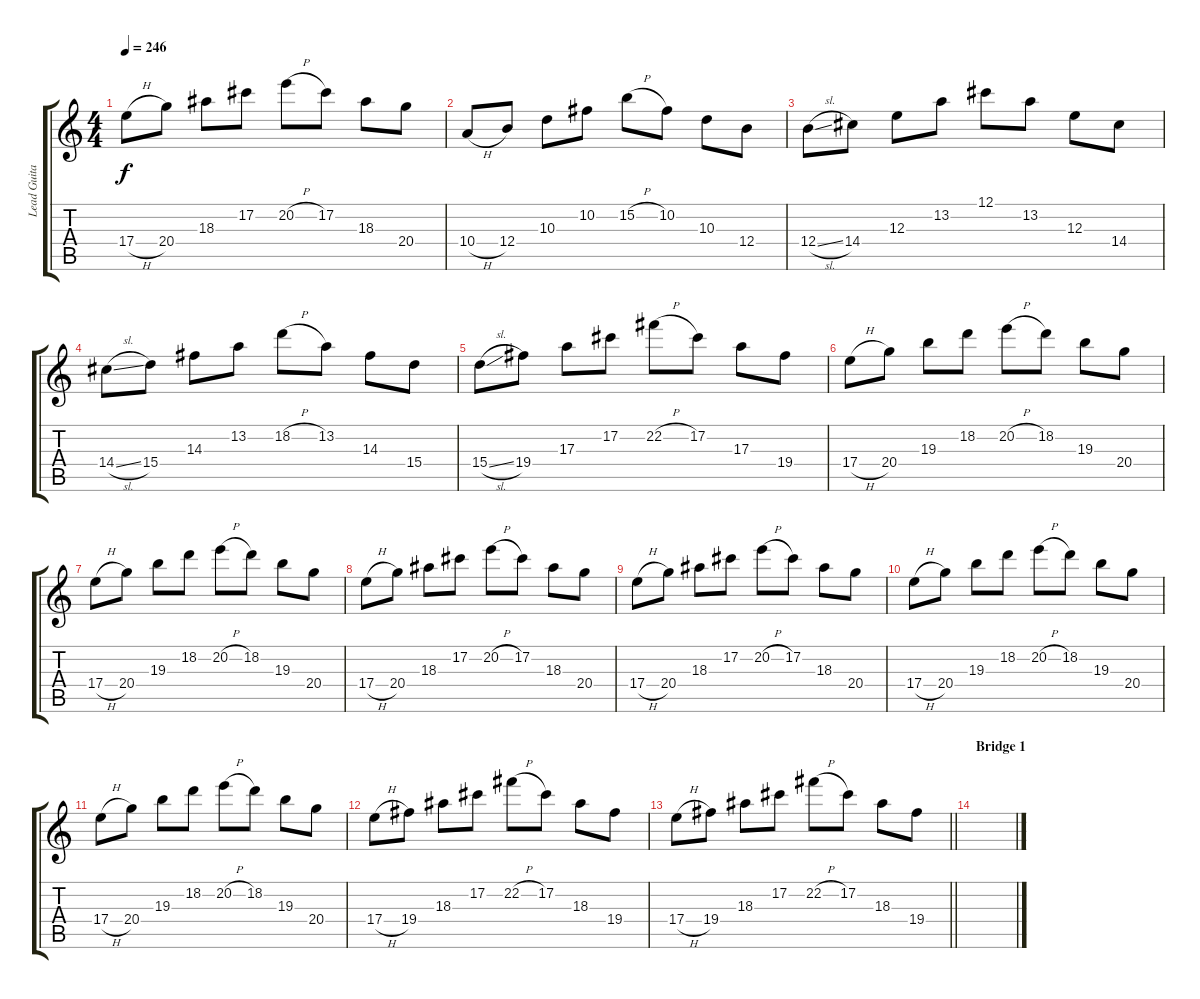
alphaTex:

\track ("Lead Guitar" "Lead Guita") {instrument distortionguitar}
\staff {score tabs}
\tuning (Db4 Ab3 E3 B2 Gb2 B1) {hide}
\ts (4 4)
\tempo 246
\clef g2
\ks c
17.4{h}.8{dy f} 20.4.8 18.3.8 17.2.8 20.2{h}.8 17.2.8 18.3.8 20.4.8 |
10.4{h}.8 12.4.8 10.3.8 10.2.8 15.2{h}.8 10.2.8 10.3.8 12.4.8 |
12.4{sl}.8 14.4.8 12.3.8 13.2.8 12.1.8 13.2.8 12.3.8 14.4.8 |
14.4{sl}.8 15.4.8 14.3.8 13.2.8 18.2{h}.8 13.2.8 14.3.8 15.4.8 |
15.4{sl}.8 19.4.8 17.3.8 17.2.8 22.2{h}.8 17.2.8 17.3.8 19.4.8 |
17.4{h}.8 20.4.8 19.3.8 18.2.8 20.2{h}.8 18.2.8 19.3.8 20.4.8 |
17.4{h}.8 20.4.8 19.3.8 18.2.8 20.2{h}.8 18.2.8 19.3.8 20.4.8 |
17.4{h}.8 20.4.8 18.3.8 17.2.8 20.2{h}.8 17.2.8 18.3.8 20.4.8 |
17.4{h}.8 20.4.8 18.3.8 17.2.8 20.2{h}.8 17.2.8 18.3.8 20.4.8 |
17.4{h}.8 20.4.8 19.3.8 18.2.8 20.2{h}.8 18.2.8 19.3.8 20.4.8 |
17.4{h}.8 20.4.8 19.3.8 18.2.8 20.2{h}.8 18.2.8 19.3.8 20.4.8 |
17.4{h}.8 19.4.8 18.3.8 17.2.8 22.2{h}.8 17.2.8 18.3.8 19.4.8 |
\barLineRight lightlight
17.4{h}.8 19.4.8 18.3.8 17.2.8 22.2{h}.8 17.2.8 18.3.8 19.4.8 |
\section ("" "Bridge 1")
